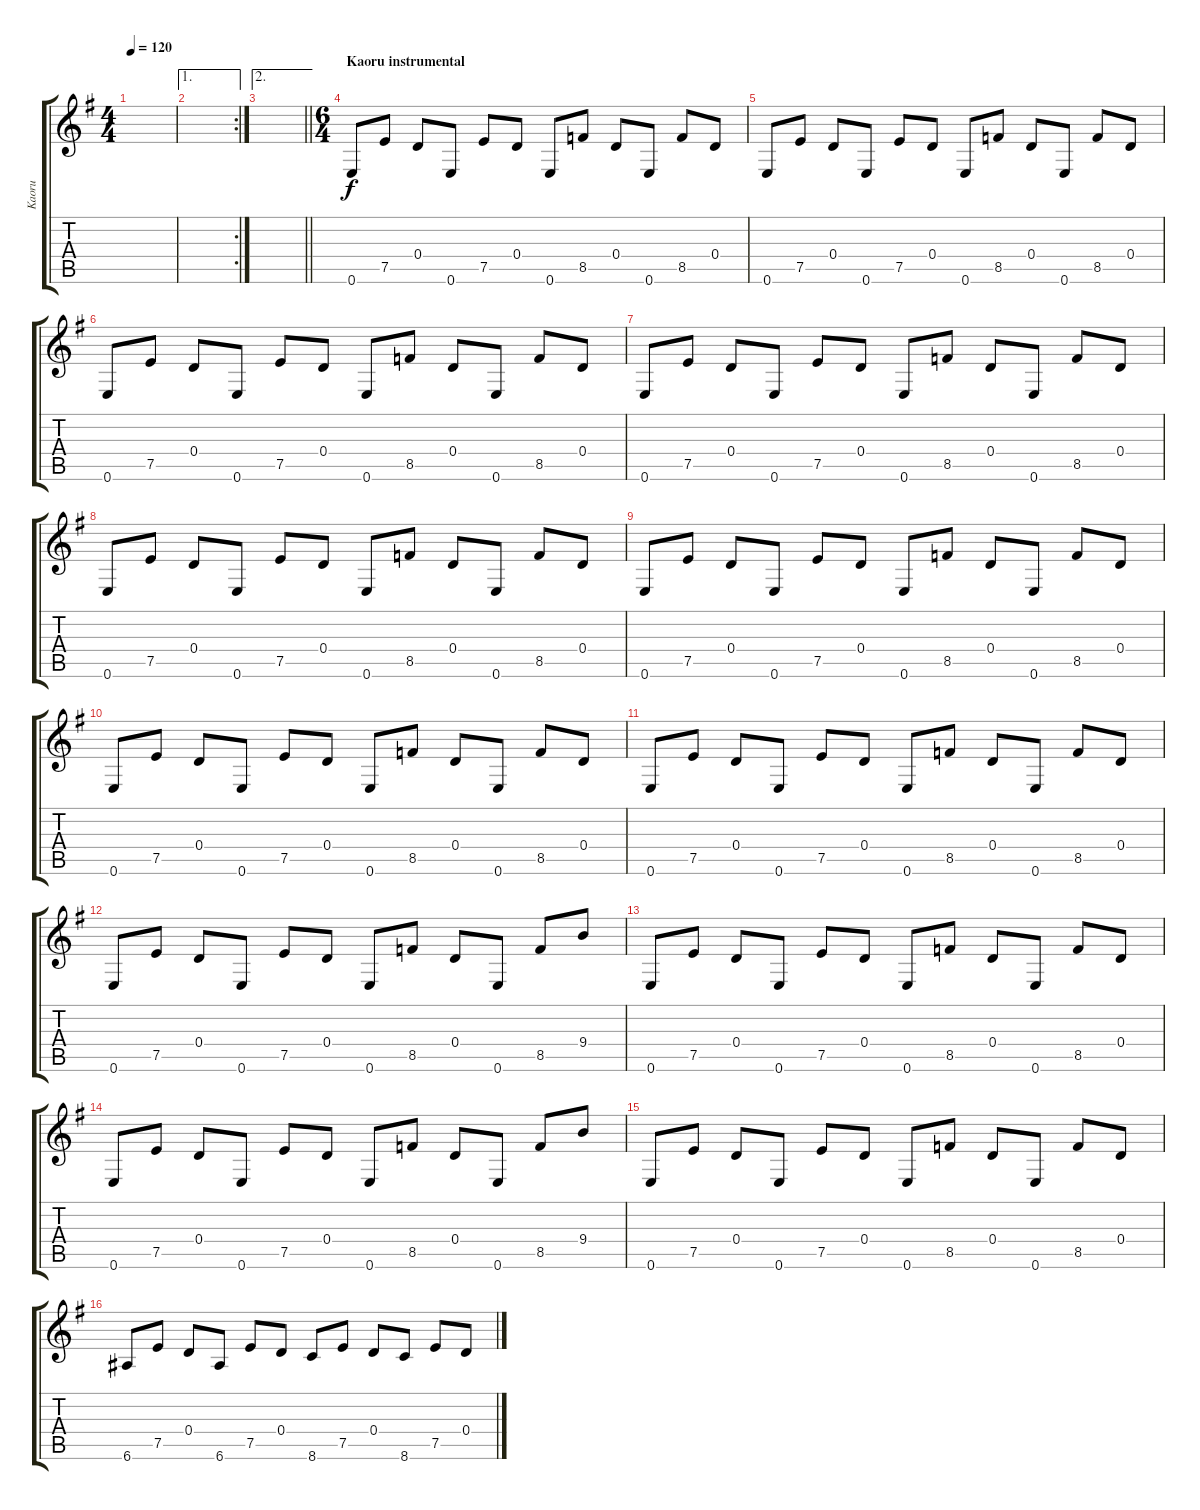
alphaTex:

\track ("Kaoru" "Kaoru") {instrument overdrivenguitar}
\staff {score tabs}
\tuning (E4 B3 G3 D3 A2 E2) {hide}
\ts (4 4)
\tempo 120
\clef g2
\ks g
|
\ae 1
\rc 2
|
\ae 2
\barLineRight lightlight
|
\ts (6 4)
\section ("" "Kaoru instrumental")
0.6.8{balance 8 instrument electricguitarclean} 7.5.8 0.4.8 0.6.8 7.5.8 0.4.8 0.6.8 8.5.8 0.4.8 0.6.8 8.5.8 0.4.8 |
0.6.8 7.5.8 0.4.8 0.6.8 7.5.8 0.4.8 0.6.8 8.5.8 0.4.8 0.6.8 8.5.8 0.4.8 |
0.6.8 7.5.8 0.4.8 0.6.8 7.5.8 0.4.8 0.6.8 8.5.8 0.4.8 0.6.8 8.5.8 0.4.8 |
0.6.8 7.5.8 0.4.8 0.6.8 7.5.8 0.4.8 0.6.8 8.5.8 0.4.8 0.6.8 8.5.8 0.4.8 |
0.6.8 7.5.8 0.4.8 0.6.8 7.5.8 0.4.8 0.6.8 8.5.8 0.4.8 0.6.8 8.5.8 0.4.8 |
0.6.8 7.5.8 0.4.8 0.6.8 7.5.8 0.4.8 0.6.8 8.5.8 0.4.8 0.6.8 8.5.8 0.4.8 |
0.6.8 7.5.8 0.4.8 0.6.8 7.5.8 0.4.8 0.6.8 8.5.8 0.4.8 0.6.8 8.5.8 0.4.8 |
0.6.8 7.5.8 0.4.8 0.6.8 7.5.8 0.4.8 0.6.8 8.5.8 0.4.8 0.6.8 8.5.8 0.4.8 |
0.6.8 7.5.8 0.4.8 0.6.8 7.5.8 0.4.8 0.6.8 8.5.8 0.4.8 0.6.8 8.5.8 9.4.8 |
0.6.8 7.5.8 0.4.8 0.6.8 7.5.8 0.4.8 0.6.8 8.5.8 0.4.8 0.6.8 8.5.8 0.4.8 |
0.6.8 7.5.8 0.4.8 0.6.8 7.5.8 0.4.8 0.6.8 8.5.8 0.4.8 0.6.8 8.5.8 9.4.8 |
0.6.8 7.5.8 0.4.8 0.6.8 7.5.8 0.4.8 0.6.8 8.5.8 0.4.8 0.6.8 8.5.8 0.4.8 |
6.6.8 7.5.8 0.4.8 6.6.8 7.5.8 0.4.8 8.6.8 7.5.8 0.4.8 8.6.8 7.5.8 0.4.8
